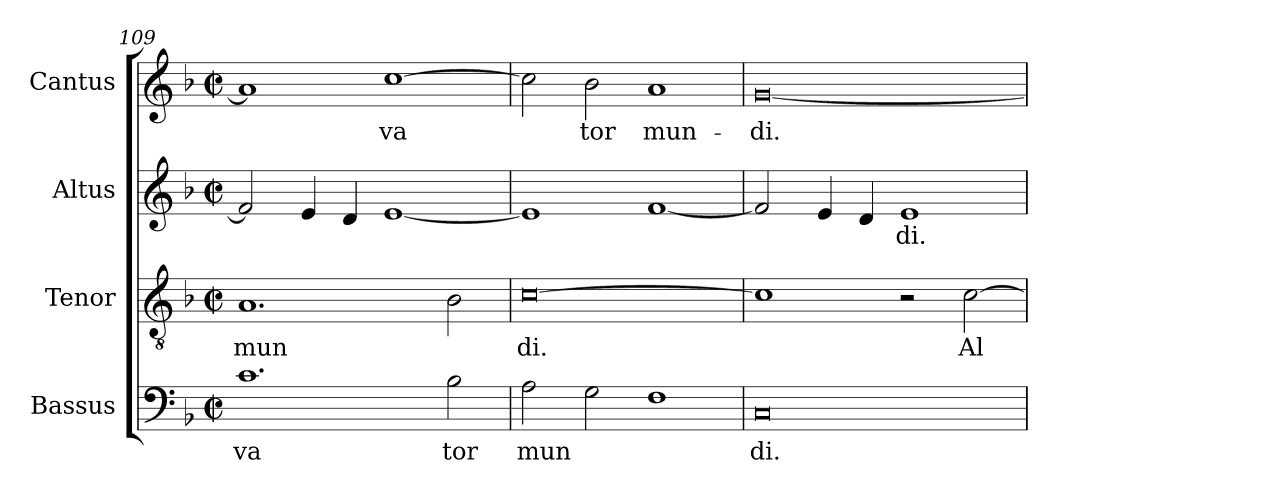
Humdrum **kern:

**kern	**text	**kern	**text	**kern	**text	**kern	**text
*part4	*part4	*part3	*part3	*part2	*part2	*part1	*part1
*staff4	*staff4	*staff3	*staff3	*staff2	*staff2	*staff1	*staff1
*I"Bassus	*	*I"Tenor	*	*I"Altus	*	*I"Cantus	*
*clefF4	*	*clefGv2	*	*clefG2	*	*clefG2	*
*k[b-]	*	*k[b-]	*	*k[b-]	*	*k[b-]	*
*F:	*	*F:	*	*F:	*	*F:	*
*M2/2	*	*M2/2	*	*M2/2	*	*M2/2	*
*met(c|)	*	*met(c|)	*	*met(c|)	*	*met(c|)	*
=109	=109	=109	=109	=109	=109	=109	=109
!	!LO:LY:b:cj	!	!LO:LY:b:cj	!	!LO:LY:b:cj	!	!LO:LY:b:cj
1.c	va	1.A	mun-	2f/]	.	1a]	.
!	!	!	!	!	!LO:LY:b:cj	!	!
.	.	.	.	4e/	.	.	.
!	!	!	!	!	!LO:LY:b:cj	!	!
.	.	.	.	4d/	.	.	.
!	!	!	!	!	!LO:LY:b:cj	!	!LO:LY:b:cj
.	.	.	.	[<1e	.	[<1cc	va
!	!LO:LY:b:cj	!	!LO:LY:b:cj	!	!	!	!
2B-\	tor	2B-\	--	.	.	.	.
!!LO:LB:g=z
=110	=110	=110	=110	=110	=110	=110	=110
!	!LO:LY:b:cj	!	!LO:LY:b:cj	!	!LO:LY:b:cj	!	!LO:LY:b:cj
2A\	mun	[>0c	-di.	1e]	.	2cc\]	.
!	!LO:LY:b:cj	!	!	!	!	!	!LO:LY:b:cj
2G\	.	.	.	.	.	2b-\	tor
!	!LO:LY:b:cj	!	!	!	!LO:LY:b:cj	!	!LO:LY:b:cj
1F	.	.	.	[<1f	.	1a	mun-
=111	=111	=111	=111	=111	=111	=111	=111
!	!LO:LY:b:cj	!	!LO:LY:b:cj	!	!LO:LY:b:cj	!	!LO:LY:b:cj
0C	di.	1c]	.	2f/]	.	[<0g	-di.
!	!	!	!	!	!LO:LY:b:cj	!	!
.	.	.	.	4e/	.	.	.
!	!	!	!	!	!LO:LY:b:cj	!	!
.	.	.	.	4d/	.	.	.
!	!	!	!	!	!LO:LY:b:cj	!	!
.	.	2r	.	1e	di.	.	.
!	!	!	!LO:LY:b:cj	!	!	!	!
.	.	[>2c\	Al	.	.	.	.
=	=	=	=	=	=	=	=
*-	*-	*-	*-	*-	*-	*-	*-
